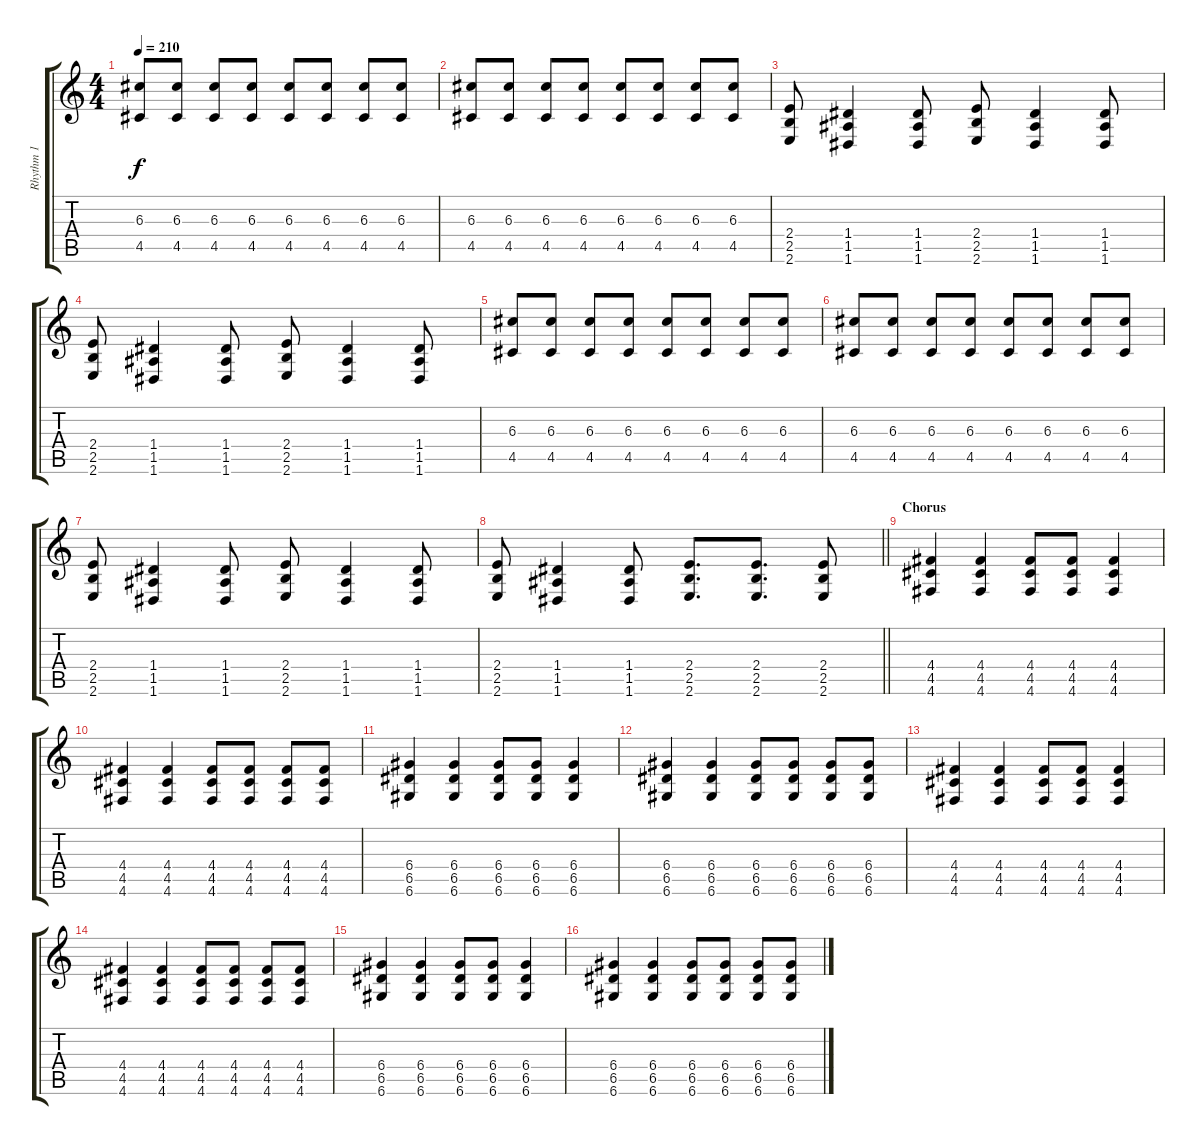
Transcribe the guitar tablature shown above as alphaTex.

\track ("Rhythm 1" "Rhythm 1") {instrument overdrivenguitar}
\staff {score tabs}
\tuning (E4 B3 G3 D3 A2 D2) {hide}
\ts (4 4)
\tempo 210
\clef g2
\ks c
(6.3 4.5).8{dy f} (6.3 4.5).8 (6.3 4.5).8 (6.3 4.5).8 (6.3 4.5).8 (6.3 4.5).8 (6.3 4.5).8 (6.3 4.5).8 |
(6.3 4.5).8 (6.3 4.5).8 (6.3 4.5).8 (6.3 4.5).8 (6.3 4.5).8 (6.3 4.5).8 (6.3 4.5).8 (6.3 4.5).8 |
(2.4 2.5 2.6).8 (1.4 1.5 1.6).4 (1.4 1.5 1.6).8 (2.4 2.5 2.6).8 (1.4 1.5 1.6).4 (1.4 1.5 1.6).8 |
(2.4 2.5 2.6).8 (1.4 1.5 1.6).4 (1.4 1.5 1.6).8 (2.4 2.5 2.6).8 (1.4 1.5 1.6).4 (1.4 1.5 1.6).8 |
(6.3 4.5).8 (6.3 4.5).8 (6.3 4.5).8 (6.3 4.5).8 (6.3 4.5).8 (6.3 4.5).8 (6.3 4.5).8 (6.3 4.5).8 |
(6.3 4.5).8 (6.3 4.5).8 (6.3 4.5).8 (6.3 4.5).8 (6.3 4.5).8 (6.3 4.5).8 (6.3 4.5).8 (6.3 4.5).8 |
(2.4 2.5 2.6).8 (1.4 1.5 1.6).4 (1.4 1.5 1.6).8 (2.4 2.5 2.6).8 (1.4 1.5 1.6).4 (1.4 1.5 1.6).8 |
\barLineRight lightlight
(2.4 2.5 2.6).8 (1.4 1.5 1.6).4 (1.4 1.5 1.6).8 (2.4 2.5 2.6).8{d} (2.4 2.5 2.6).8{d} (2.4 2.5 2.6).8 |
\section ("" "Chorus")
(4.4 4.5 4.6).4 (4.4 4.5 4.6).4 (4.4 4.5 4.6).8 (4.4 4.5 4.6).8 (4.4 4.5 4.6).4 |
(4.4 4.5 4.6).4 (4.4 4.5 4.6).4 (4.4 4.5 4.6).8 (4.4 4.5 4.6).8 (4.4 4.5 4.6).8 (4.4 4.5 4.6).8 |
(6.4 6.5 6.6).4 (6.4 6.5 6.6).4 (6.4 6.5 6.6).8 (6.4 6.5 6.6).8 (6.4 6.5 6.6).4 |
(6.4 6.5 6.6).4 (6.4 6.5 6.6).4 (6.4 6.5 6.6).8 (6.4 6.5 6.6).8 (6.4 6.5 6.6).8 (6.4 6.5 6.6).8 |
(4.4 4.5 4.6).4 (4.4 4.5 4.6).4 (4.4 4.5 4.6).8 (4.4 4.5 4.6).8 (4.4 4.5 4.6).4 |
(4.4 4.5 4.6).4 (4.4 4.5 4.6).4 (4.4 4.5 4.6).8 (4.4 4.5 4.6).8 (4.4 4.5 4.6).8 (4.4 4.5 4.6).8 |
(6.4 6.5 6.6).4 (6.4 6.5 6.6).4 (6.4 6.5 6.6).8 (6.4 6.5 6.6).8 (6.4 6.5 6.6).4 |
(6.4 6.5 6.6).4 (6.4 6.5 6.6).4 (6.4 6.5 6.6).8 (6.4 6.5 6.6).8 (6.4 6.5 6.6).8 (6.4 6.5 6.6).8
